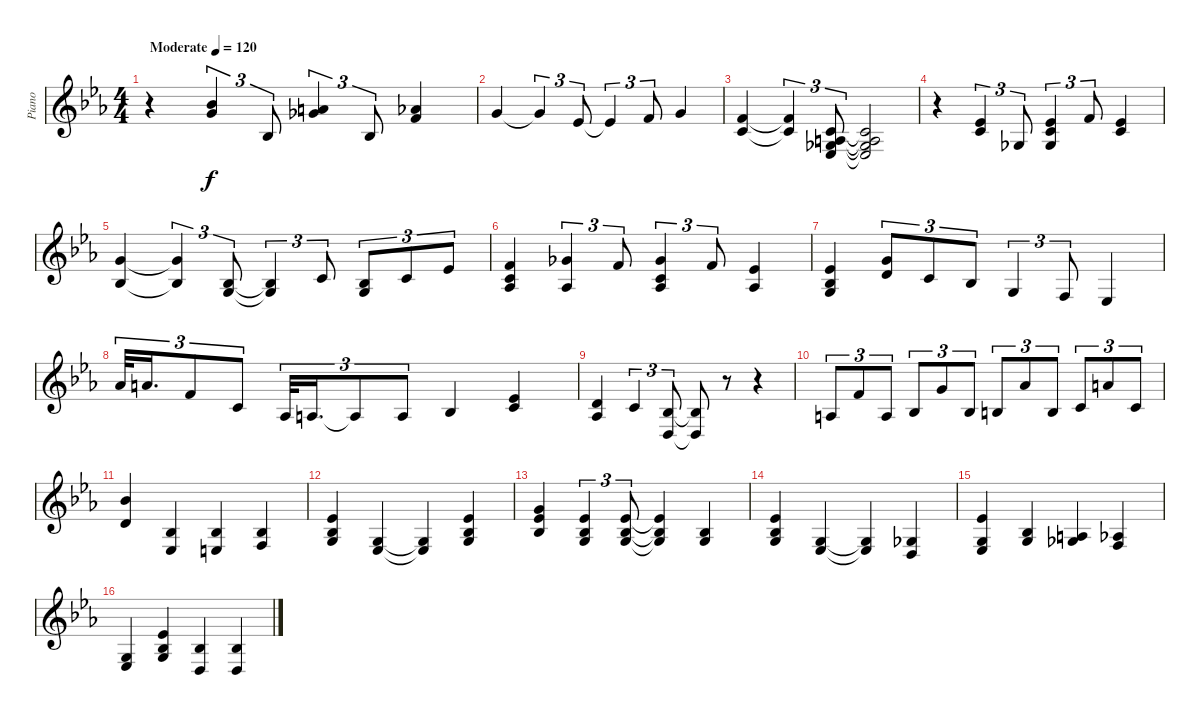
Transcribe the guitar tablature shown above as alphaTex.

\track ("Piano" "Piano") {instrument acousticgrandpiano}
\staff {score}
\tuning (E4 B3 G3 D3 A2 E2) {hide}
\ts (4 4)
\tempo (120 "Moderate")
\clef g2
\ks eb
r.4{dy f instrument acousticgrandpiano} (3.1 11.2).4{tu (3 2)} 3.3.8{tu (3 2)} (2.1 10.2).4{tu (3 2)} 3.3.8{tu (3 2)} (1.1 9.2).4 |
3.1.4 3.1{t}.4{tu (3 2)} 4.2.8{tu (3 2)} 4.2{t}.4{tu (3 2)} 1.1.8{tu (3 2)} 3.1.4 |
(1.1 1.2).4 (1.1{t} 1.2{t}).4{tu (3 2)} (1.2 2.3 1.4 9.5).8{tu (3 2)} (1.2{t} 2.3{t} 1.4{t} 9.5{t}).2 |
r.4 (4.2 5.3).4{tu (3 2)} 4.4.8{tu (3 2)} (1.2 8.3 4.4).4{tu (3 2)} 1.1.8{tu (3 2)} (4.2 5.3).4 |
(3.1 3.3).4 (3.1{t} 3.3{t}).4{tu (3 2)} (0.3 8.4).8{tu (3 2)} (0.3{t} 8.4{t}).4{tu (3 2)} 1.2.8{tu (3 2)} (3.3 5.4).8{tu (3 2)} 1.2.8{tu (3 2)} 4.2.8{tu (3 2)} |
(1.1 1.2 1.3).4 (2.1 1.3).4{tu (3 2)} 1.1.8{tu (3 2)} (2.1 1.2 1.3).4{tu (3 2)} 1.1.8{tu (3 2)} (4.2 1.3).4 |
(4.2 3.3 5.4).4 (3.1 3.2).8{tu (3 2)} 1.2.8{tu (3 2)} 3.3.8{tu (3 2)} 0.3.4{tu (3 2)} 3.4.8{tu (3 2)} 1.4.4 |
4.1.32{tu (3 2)} 5.1.16{d tu (3 2)} 1.1.8{tu (3 2)} 1.2.8{tu (3 2)} 1.3.32{tu (3 2)} 2.3.16{d tu (3 2)} 2.3{t}.8{tu (3 2)} 2.3.8{tu (3 2)} 3.3.4 (1.2 8.3).4 |
(3.2 1.3).4 1.2.4{tu (3 2)} (3.3 0.4).8{tu (3 2)} (3.3{t} 0.4{t}).8 r.8 r.4 |
2.3.8{tu (3 2)} 1.1.8{tu (3 2)} 2.3.8{tu (3 2) txt ""} 3.3.8{tu (3 2)} 3.1.8{tu (3 2)} 3.3.8{tu (3 2)} 4.3.8{tu (3 2)} 4.1.8{tu (3 2)} 4.3.8{tu (3 2)} 1.2.8{tu (3 2)} 5.1.8{tu (3 2)} 1.2.8{tu (3 2)} |
(6.1 3.2).4 (3.3 1.4).4 (3.3 2.4).4 (3.3 3.4).4 |
(4.2 3.3 5.4).4 (0.3 1.4).4 (0.3{t} 1.4{t}).4 (4.2 0.3 8.4).4 |
(3.1 4.2 3.3).4 (4.2 3.3 5.4).4{tu (3 2)} (4.2 0.3 8.4).8{tu (3 2)} (4.2{t} 0.3{t} 8.4{t}).4 (3.3 5.4).4 |
(4.2 3.3 5.4).4 (0.3 1.4).4 (0.3{t} 1.4{t}).4 (0.4 9.5).4 |
(4.2 0.3 1.4).4 (0.3 8.4).4 (2.3 4.4).4 (1.3 3.4).4 |
(0.3 1.4).4 (4.2 0.3 8.4).4 (3.3 0.4).4 (3.3 0.4).4
